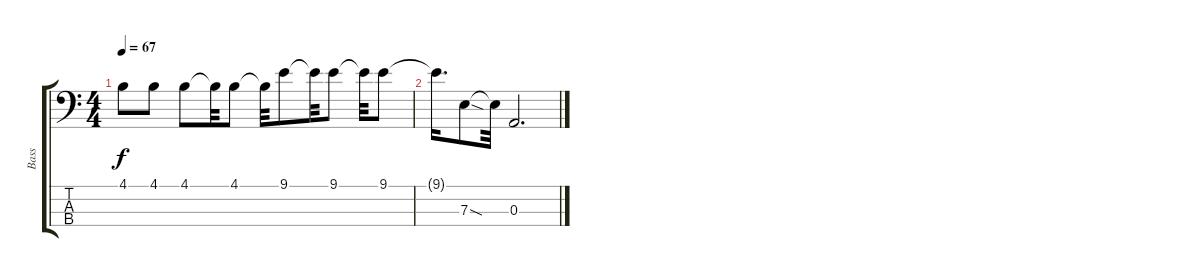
\track ("Bass" "Bass") {instrument electricbassfinger}
\staff {score tabs}
\tuning (G2 D2 A1 E1) {hide}
\ts (4 4)
\tempo 67
\clef f4
\ks c
4.1.8{dy f} 4.1.8 4.1.8 4.1{t}.32 4.1.8 4.1{t}.32 9.1.8 9.1{t}.32 9.1.8 9.1{t}.32 9.1.8 |
9.1{t}.16{d} 7.3{sod}.8 7.3{t}.32 0.3.2{d}
